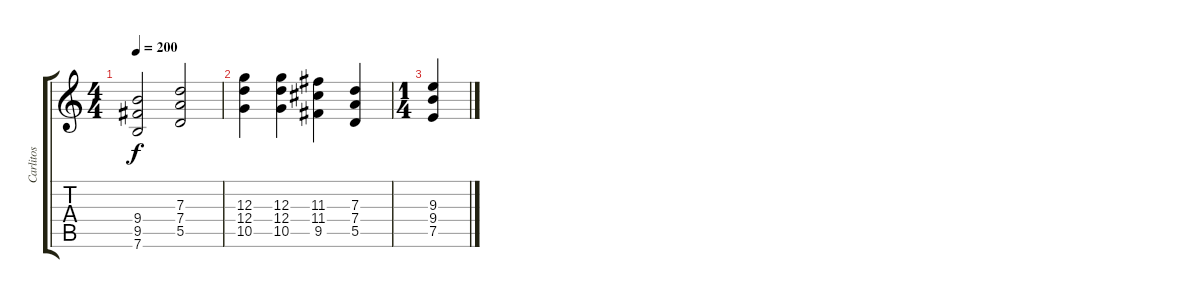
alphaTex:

\track ("Carlitos" "Carlitos") {instrument distortionguitar}
\staff {score tabs}
\tuning (E4 B3 G3 D3 A2 E2) {hide}
\ts (4 4)
\tempo 200
\clef g2
\ks c
(9.4 9.5 7.6).2{dy f} (7.3 7.4 5.5).2 |
(12.3 12.4 10.5).4 (12.3 12.4 10.5).4 (11.3 11.4 9.5).4 (7.3 7.4 5.5).4 |
\ts (1 4)
(9.3 9.4 7.5).4
